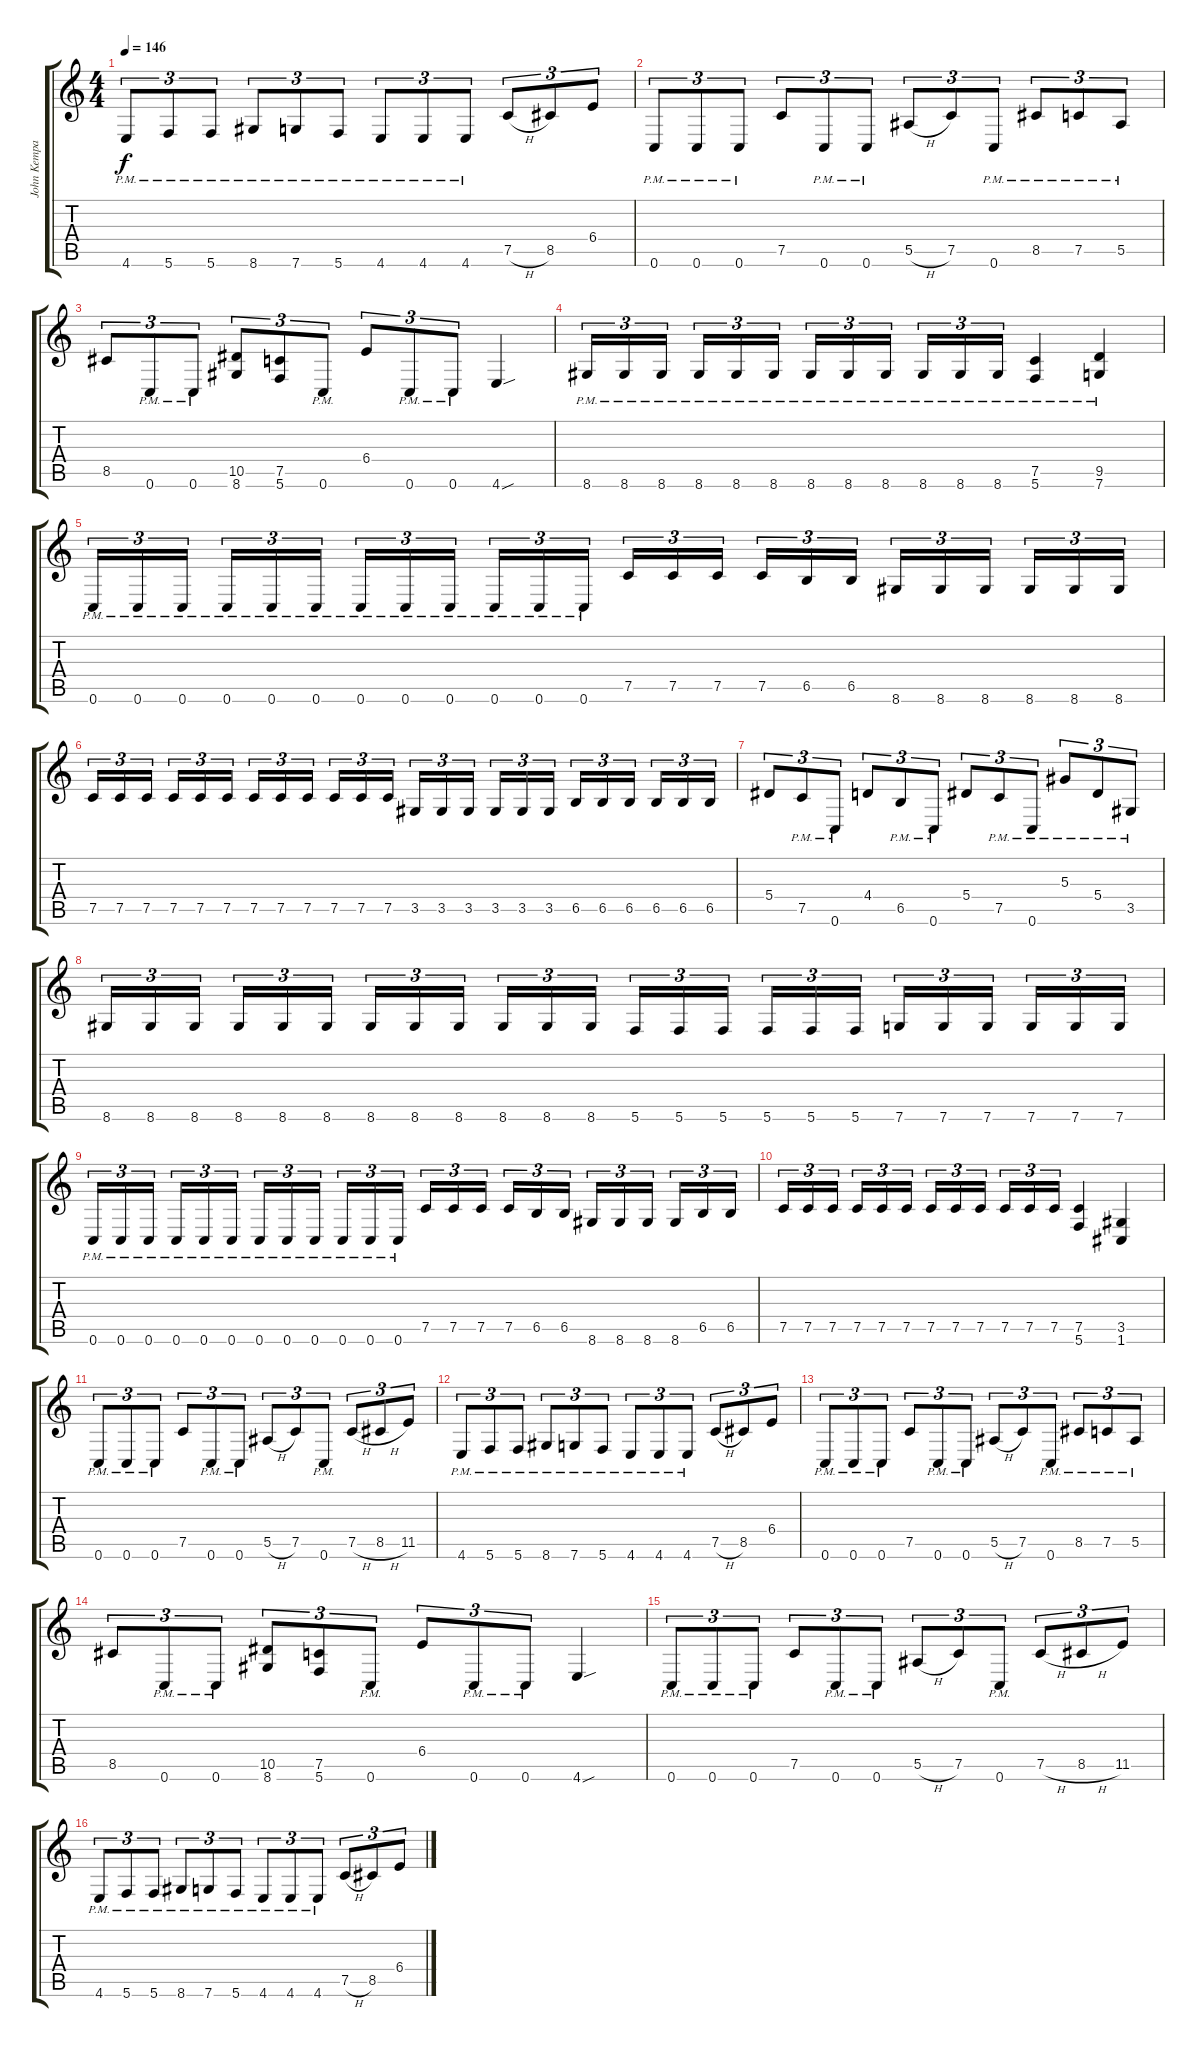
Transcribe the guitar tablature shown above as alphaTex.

\track ("John Kempainen (Guitar)" "John Kempa") {instrument distortionguitar}
\staff {score tabs}
\tuning (C4 G3 Eb3 Bb2 F2 C2) {hide}
\ts (4 4)
\tempo 146
\clef g2
\ks c
4.6{pm}.8{tu (3 2) dy f} 5.6{pm}.8{tu (3 2)} 5.6{pm}.8{tu (3 2)} 8.6{pm}.8{tu (3 2)} 7.6{pm}.8{tu (3 2)} 5.6{pm}.8{tu (3 2)} 4.6{pm}.8{tu (3 2)} 4.6{pm}.8{tu (3 2)} 4.6{pm}.8{tu (3 2)} 7.5{h}.8{tu (3 2)} 8.5.8{tu (3 2)} 6.4.8{tu (3 2)} |
0.6{pm}.8{tu (3 2)} 0.6{pm}.8{tu (3 2)} 0.6{pm}.8{tu (3 2)} 7.5.8{tu (3 2)} 0.6{pm}.8{tu (3 2)} 0.6{pm}.8{tu (3 2)} 5.5{h}.8{tu (3 2)} 7.5.8{tu (3 2)} 0.6{pm}.8{tu (3 2)} 8.5{pm}.8{tu (3 2)} 7.5{pm}.8{tu (3 2)} 5.5{pm}.8{tu (3 2)} |
8.5.8{tu (3 2)} 0.6{pm}.8{tu (3 2)} 0.6{pm}.8{tu (3 2)} (10.5 8.6).8{tu (3 2)} (7.5 5.6).8{tu (3 2)} 0.6{pm}.8{tu (3 2)} 6.4.8{tu (3 2)} 0.6{pm}.8{tu (3 2)} 0.6{pm}.8{tu (3 2)} 4.6{sou}.4 |
8.6{pm}.16{tu (3 2)} 8.6{pm}.16{tu (3 2)} 8.6{pm}.16{tu (3 2)} 8.6{pm}.16{tu (3 2)} 8.6{pm}.16{tu (3 2)} 8.6{pm}.16{tu (3 2)} 8.6{pm}.16{tu (3 2)} 8.6{pm}.16{tu (3 2)} 8.6{pm}.16{tu (3 2)} 8.6{pm}.16{tu (3 2)} 8.6{pm}.16{tu (3 2)} 8.6{pm}.16{tu (3 2)} (7.5{pm} 5.6{pm}).4 (9.5{pm} 7.6{pm}).4 |
0.6{pm}.16{tu (3 2)} 0.6{pm}.16{tu (3 2)} 0.6{pm}.16{tu (3 2)} 0.6{pm}.16{tu (3 2)} 0.6{pm}.16{tu (3 2)} 0.6{pm}.16{tu (3 2)} 0.6{pm}.16{tu (3 2)} 0.6{pm}.16{tu (3 2)} 0.6{pm}.16{tu (3 2)} 0.6{pm}.16{tu (3 2)} 0.6{pm}.16{tu (3 2)} 0.6{pm}.16{tu (3 2)} 7.5.16{tu (3 2)} 7.5.16{tu (3 2)} 7.5.16{tu (3 2)} 7.5.16{tu (3 2)} 6.5.16{tu (3 2)} 6.5.16{tu (3 2)} 8.6.16{tu (3 2)} 8.6.16{tu (3 2)} 8.6.16{tu (3 2)} 8.6.16{tu (3 2)} 8.6.16{tu (3 2)} 8.6.16{tu (3 2)} |
7.5.16{tu (3 2)} 7.5.16{tu (3 2)} 7.5.16{tu (3 2)} 7.5.16{tu (3 2)} 7.5.16{tu (3 2)} 7.5.16{tu (3 2)} 7.5.16{tu (3 2)} 7.5.16{tu (3 2)} 7.5.16{tu (3 2)} 7.5.16{tu (3 2)} 7.5.16{tu (3 2)} 7.5.16{tu (3 2)} 3.5.16{tu (3 2)} 3.5.16{tu (3 2)} 3.5.16{tu (3 2)} 3.5.16{tu (3 2)} 3.5.16{tu (3 2)} 3.5.16{tu (3 2)} 6.5.16{tu (3 2)} 6.5.16{tu (3 2)} 6.5.16{tu (3 2)} 6.5.16{tu (3 2)} 6.5.16{tu (3 2)} 6.5.16{tu (3 2)} |
5.4.8{tu (3 2)} 7.5{pm}.8{tu (3 2)} 0.6{pm}.8{tu (3 2)} 4.4.8{tu (3 2)} 6.5{pm}.8{tu (3 2)} 0.6{pm}.8{tu (3 2)} 5.4.8{tu (3 2)} 7.5{pm}.8{tu (3 2)} 0.6{pm}.8{tu (3 2)} 5.3{pm}.8{tu (3 2)} 5.4{pm}.8{tu (3 2)} 3.5{pm}.8{tu (3 2)} |
8.6.16{tu (3 2)} 8.6.16{tu (3 2)} 8.6.16{tu (3 2)} 8.6.16{tu (3 2)} 8.6.16{tu (3 2)} 8.6.16{tu (3 2)} 8.6.16{tu (3 2)} 8.6.16{tu (3 2)} 8.6.16{tu (3 2)} 8.6.16{tu (3 2)} 8.6.16{tu (3 2)} 8.6.16{tu (3 2)} 5.6.16{tu (3 2)} 5.6.16{tu (3 2)} 5.6.16{tu (3 2)} 5.6.16{tu (3 2)} 5.6.16{tu (3 2)} 5.6.16{tu (3 2)} 7.6.16{tu (3 2)} 7.6.16{tu (3 2)} 7.6.16{tu (3 2)} 7.6.16{tu (3 2)} 7.6.16{tu (3 2)} 7.6.16{tu (3 2)} |
0.6{pm}.16{tu (3 2)} 0.6{pm}.16{tu (3 2)} 0.6{pm}.16{tu (3 2)} 0.6{pm}.16{tu (3 2)} 0.6{pm}.16{tu (3 2)} 0.6{pm}.16{tu (3 2)} 0.6{pm}.16{tu (3 2)} 0.6{pm}.16{tu (3 2)} 0.6{pm}.16{tu (3 2)} 0.6{pm}.16{tu (3 2)} 0.6{pm}.16{tu (3 2)} 0.6{pm}.16{tu (3 2)} 7.5.16{tu (3 2)} 7.5.16{tu (3 2)} 7.5.16{tu (3 2)} 7.5.16{tu (3 2)} 6.5.16{tu (3 2)} 6.5.16{tu (3 2)} 8.6.16{tu (3 2)} 8.6.16{tu (3 2)} 8.6.16{tu (3 2)} 8.6.16{tu (3 2)} 6.5.16{tu (3 2)} 6.5.16{tu (3 2)} |
7.5.16{tu (3 2)} 7.5.16{tu (3 2)} 7.5.16{tu (3 2)} 7.5.16{tu (3 2)} 7.5.16{tu (3 2)} 7.5.16{tu (3 2)} 7.5.16{tu (3 2)} 7.5.16{tu (3 2)} 7.5.16{tu (3 2)} 7.5.16{tu (3 2)} 7.5.16{tu (3 2)} 7.5.16{tu (3 2)} (7.5 5.6).4 (3.5 1.6).4 |
0.6{pm}.8{tu (3 2)} 0.6{pm}.8{tu (3 2)} 0.6{pm}.8{tu (3 2)} 7.5.8{tu (3 2)} 0.6{pm}.8{tu (3 2)} 0.6{pm}.8{tu (3 2)} 5.5{h}.8{tu (3 2)} 7.5.8{tu (3 2)} 0.6{pm}.8{tu (3 2)} 7.5{h}.8{tu (3 2)} 8.5{h}.8{tu (3 2)} 11.5.8{tu (3 2)} |
4.6{pm}.8{tu (3 2)} 5.6{pm}.8{tu (3 2)} 5.6{pm}.8{tu (3 2)} 8.6{pm}.8{tu (3 2)} 7.6{pm}.8{tu (3 2)} 5.6{pm}.8{tu (3 2)} 4.6{pm}.8{tu (3 2)} 4.6{pm}.8{tu (3 2)} 4.6{pm}.8{tu (3 2)} 7.5{h}.8{tu (3 2)} 8.5.8{tu (3 2)} 6.4.8{tu (3 2)} |
0.6{pm}.8{tu (3 2)} 0.6{pm}.8{tu (3 2)} 0.6{pm}.8{tu (3 2)} 7.5.8{tu (3 2)} 0.6{pm}.8{tu (3 2)} 0.6{pm}.8{tu (3 2)} 5.5{h}.8{tu (3 2)} 7.5.8{tu (3 2)} 0.6{pm}.8{tu (3 2)} 8.5{pm}.8{tu (3 2)} 7.5{pm}.8{tu (3 2)} 5.5{pm}.8{tu (3 2)} |
8.5.8{tu (3 2)} 0.6{pm}.8{tu (3 2)} 0.6{pm}.8{tu (3 2)} (10.5 8.6).8{tu (3 2)} (7.5 5.6).8{tu (3 2)} 0.6{pm}.8{tu (3 2)} 6.4.8{tu (3 2)} 0.6{pm}.8{tu (3 2)} 0.6{pm}.8{tu (3 2)} 4.6{sou}.4 |
0.6{pm}.8{tu (3 2)} 0.6{pm}.8{tu (3 2)} 0.6{pm}.8{tu (3 2)} 7.5.8{tu (3 2)} 0.6{pm}.8{tu (3 2)} 0.6{pm}.8{tu (3 2)} 5.5{h}.8{tu (3 2)} 7.5.8{tu (3 2)} 0.6{pm}.8{tu (3 2)} 7.5{h}.8{tu (3 2)} 8.5{h}.8{tu (3 2)} 11.5.8{tu (3 2)} |
4.6{pm}.8{tu (3 2)} 5.6{pm}.8{tu (3 2)} 5.6{pm}.8{tu (3 2)} 8.6{pm}.8{tu (3 2)} 7.6{pm}.8{tu (3 2)} 5.6{pm}.8{tu (3 2)} 4.6{pm}.8{tu (3 2)} 4.6{pm}.8{tu (3 2)} 4.6{pm}.8{tu (3 2)} 7.5{h}.8{tu (3 2)} 8.5.8{tu (3 2)} 6.4.8{tu (3 2)}
